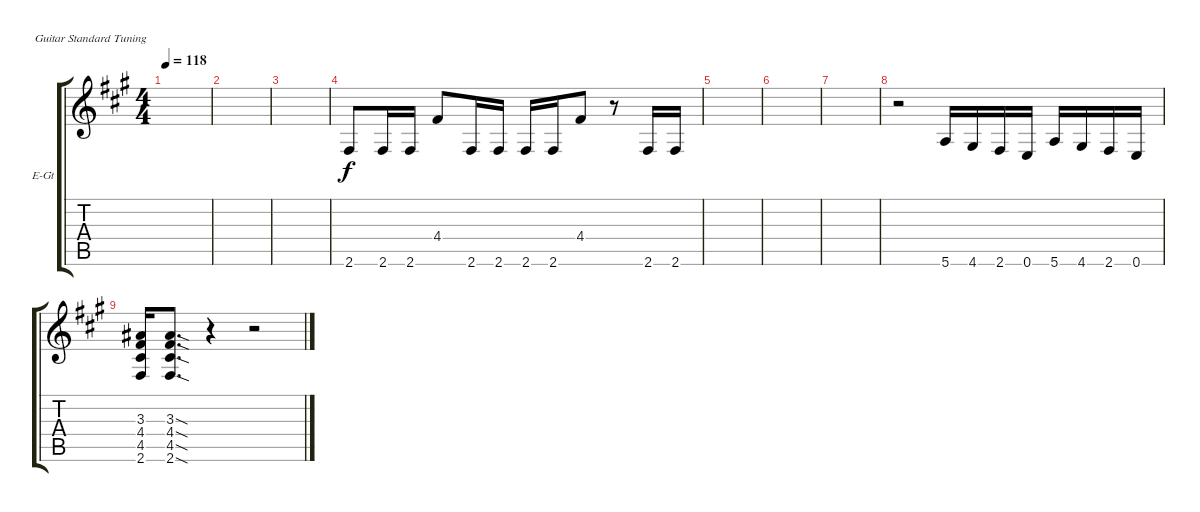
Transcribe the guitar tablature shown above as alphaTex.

\defaultSystemsLayout 4
\bracketExtendMode groupsimilarinstruments
\firstSystemTrackNameOrientation horizontal
\otherSystemsTrackNameOrientation horizontal
\track ("VINNIE VINCENT RHYTHM" "E-Gt") {solo instrument distortionguitar}
\staff {score tabs}
\tuning (E4 B3 G3 D3 A2 E2)
\ts (4 4)
\tempo 118
\clef g2
\ks a
|
|
|
2.6.8 2.6.16 2.6.16 4.4.8 2.6.16 2.6.16 2.6.16 2.6.16 4.4.8 r.8 2.6.16 2.6.16 |
|
|
|
r.2 5.6.16 4.6.16 2.6.16 0.6.16 5.6.16 4.6.16 2.6.16 0.6.16 |
(2.6 4.5 4.4 3.3).16 (3.3{sod} 4.4{sod} 4.5{sod} 2.6{sod}).8{d} r.4 r.2
